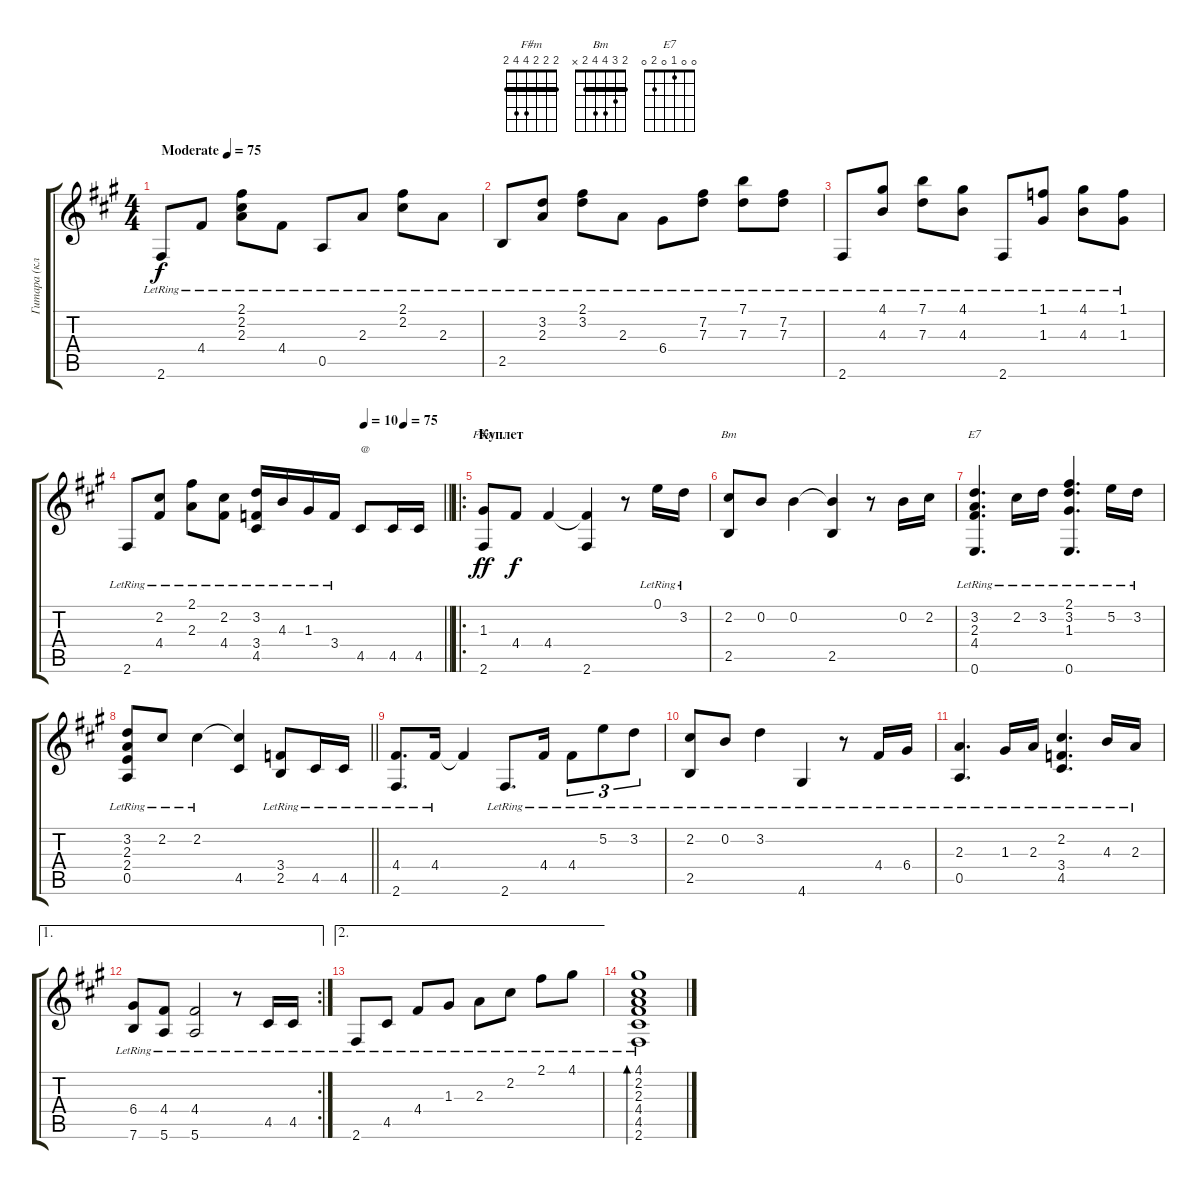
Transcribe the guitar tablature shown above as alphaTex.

\track ("Гитара (классика)" "Гитара (кл") {instrument acousticguitarnylon}
\staff {score tabs}
\tuning (E4 B3 G3 D3 A2 E2) {hide}
\chord ("F#m" 2 2 2 4 4 2) {barre 2}
\chord ("Bm" 2 3 4 4 2 x) {barre 2}
\chord ("E7" 0 0 1 0 2 0)
\ts (4 4)
\tempo (75 "Moderate")
\clef g2
\ks f#minor
2.6{lr}.8{dy f instrument acousticguitarnylon} 4.4{lr}.8 (2.1{lr} 2.2{lr} 2.3{lr}).8 4.4{lr}.8 0.5{lr}.8 2.3{lr}.8 (2.1{lr} 2.2{lr}).8 2.3{lr}.8 |
2.5{lr}.8 (3.2{lr} 2.3{lr}).8 (2.1{lr} 3.2{lr}).8 2.3{lr}.8 6.4{lr}.8 (7.2{lr} 7.3{lr}).8 (7.1{lr} 7.3{lr}).8 (7.2{lr} 7.3{lr}).8 |
2.6{lr}.8 (4.1{lr} 4.3{lr}).8 (7.1{lr} 7.3{lr}).8 (4.1{lr} 4.3{lr}).8 2.6{lr}.8 (1.1{lr} 1.3{lr}).8 (4.1{lr} 4.3{lr}).8 (1.1{lr} 1.3{lr}).8 |
\tempo (10 0.75)
\tempo (75 0.875)
\barLineRight lightlight
2.6{lr}.8 (2.2{lr} 4.4{lr}).8 (2.1{lr} 2.3{lr}).8 (2.2{lr} 4.4{lr}).8 (3.2{lr} 3.4{lr} 4.5{lr}).16 4.3{lr}.16 1.3{lr}.16 3.4{lr}.16 4.5.8{txt "@"} 4.5.16 4.5.16 |
\ro
\section ("" "Куплет")
(1.3 2.6).8{ch "F#m" dy ff} 4.4.8{dy f} 4.4.4 (4.4{t} 2.6).4 r.8 0.1{lr}.16 3.2{lr}.16 |
(2.2 2.5).8{ch "Bm"} 0.2.8 0.2.4 (0.2{t} 2.5).4 r.8 0.2.16 2.2.16 |
(3.2{lr} 2.3{lr} 4.4{lr} 0.6).4{d ch "E7"} 2.2{lr}.16 3.2{lr}.16 (2.1{lr} 3.2{lr} 1.3{lr} 0.6).4{d} 5.2{lr}.16 3.2{lr}.16 |
\barLineRight lightlight
(3.2{lr} 2.3{lr} 2.4{lr} 0.5).8 2.2{lr}.8 2.2{lr}.4 (2.2{t} 4.5).4 (3.4{lr} 2.5{lr}).8 4.5{lr}.16 4.5{lr}.16 |
\section ("" "")
(4.4{lr} 2.6).8{d} 4.4{lr}.16 4.4{t}.4 2.6{lr}.8{d} 4.4{lr}.16 4.4{lr}.8{tu (3 2)} 5.2{lr}.8{tu (3 2)} 3.2{lr}.8{tu (3 2)} |
(2.2{lr} 2.5{lr}).8 0.2{lr}.8 3.2{lr}.4 4.6{lr}.4 r.8 4.4{lr}.16 6.4{lr}.16 |
(2.3{lr} 0.5{lr}).4{d} 1.3{lr}.16 2.3{lr}.16 (2.2{lr} 3.4{lr} 4.5{lr}).4{d} 4.3{lr}.16 2.3{lr}.16 |
\ae 1
\rc 2
(6.4{lr} 7.6{lr}).8 (4.4{lr} 5.6{lr}).8 (4.4{lr} 5.6{lr}).2 r.8 4.5{lr}.16 4.5{lr}.16 |
\ae 2
2.6{lr}.8 4.5{lr}.8 4.4{lr}.8 1.3{lr}.8 2.3{lr}.8 2.2{lr}.8 2.1{lr}.8 4.1{lr}.8 |
(4.1{lr} 2.2{lr} 2.3{lr} 4.4{lr} 4.5{lr} 2.6{lr}).1{bd 120}
